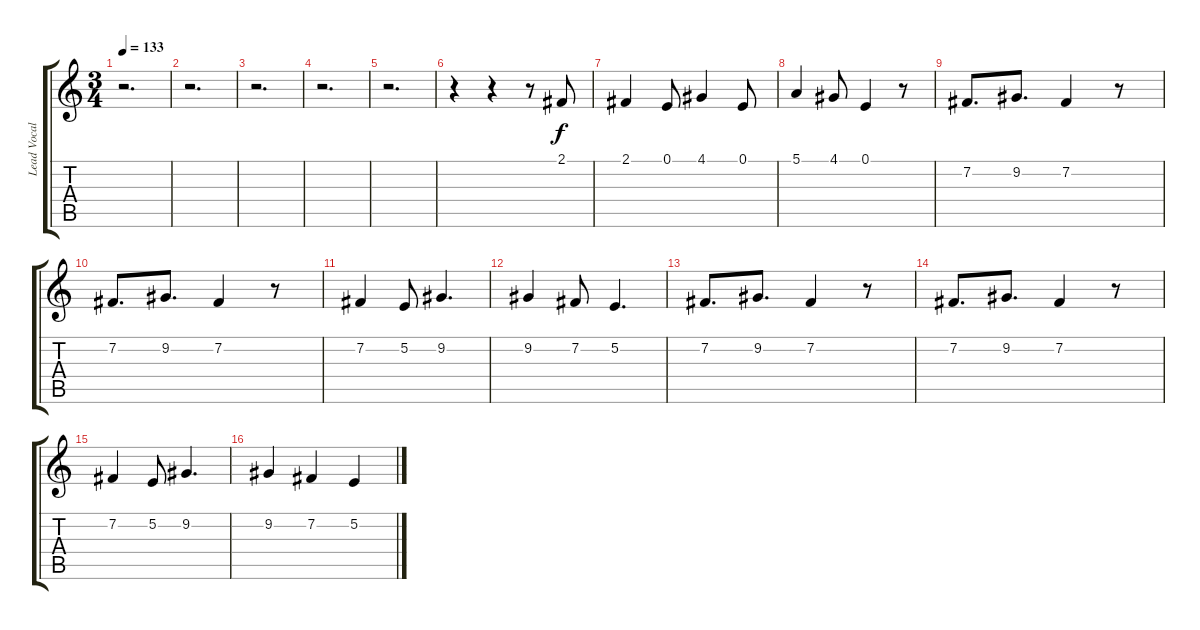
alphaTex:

\track ("Lead Vocals" "Lead Vocal") {instrument tenorsax}
\staff {score tabs}
\tuning (E4 B3 G3 D3 A2 E2) {hide}
\ts (3 4)
\tempo 133
\clef g2
\ks c
r.2{d dy f} |
r.2{d} |
r.2{d} |
r.2{d} |
r.2{d} |
r.4 r.4 r.8 2.1.8 |
2.1.4 0.1.8 4.1.4 0.1.8 |
5.1.4 4.1.8 0.1.4 r.8 |
7.2.8{d} 9.2.8{d} 7.2.4 r.8 |
7.2.8{d} 9.2.8{d} 7.2.4 r.8 |
7.2.4 5.2.8 9.2.4{d} |
9.2.4 7.2.8 5.2.4{d} |
7.2.8{d} 9.2.8{d} 7.2.4 r.8 |
7.2.8{d} 9.2.8{d} 7.2.4 r.8 |
7.2.4 5.2.8 9.2.4{d} |
9.2.4 7.2.4 5.2.4
